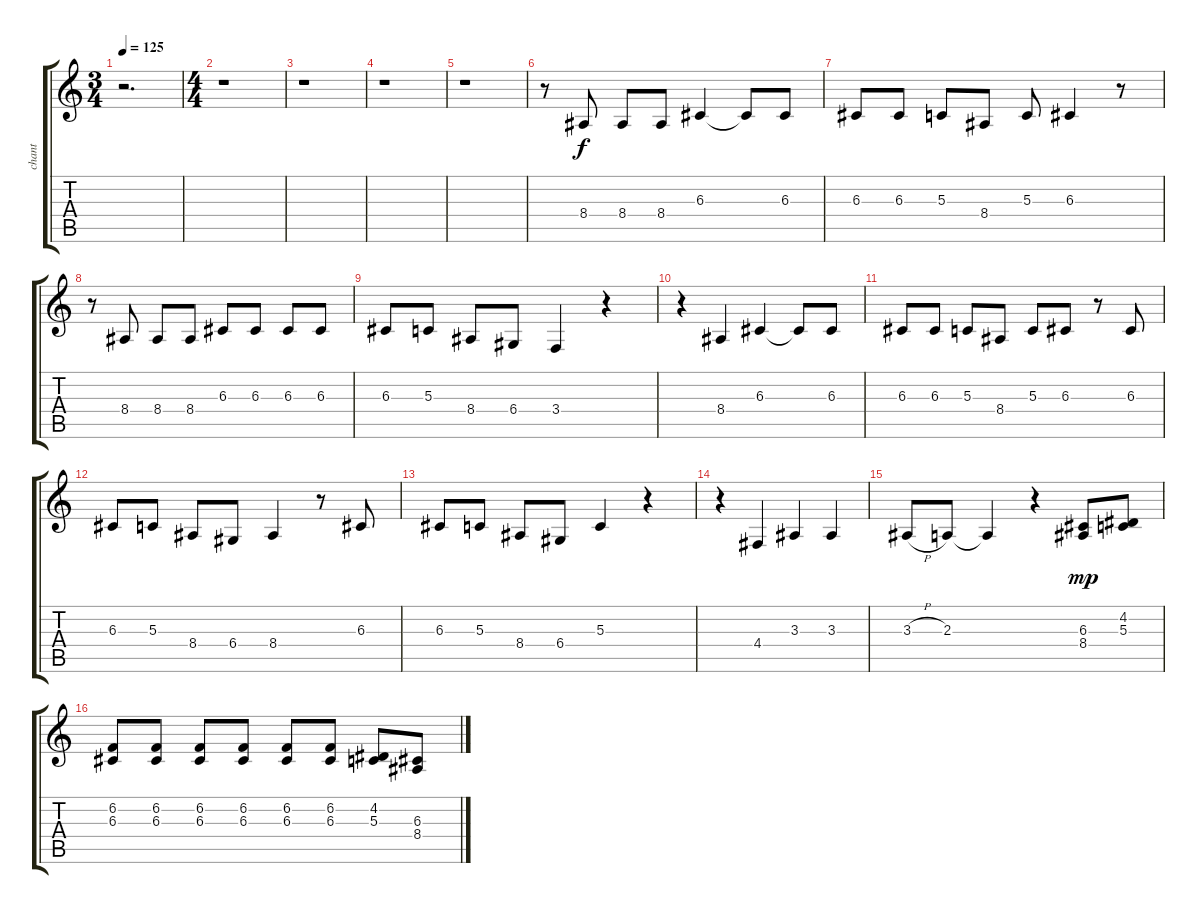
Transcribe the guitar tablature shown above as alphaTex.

\track ("chant" "chant") {instrument lead6voice}
\staff {score tabs}
\tuning (E4 B3 G3 D3 A2 E2) {hide}
\ts (3 4)
\tempo 125
\clef g2
\ks c
r.2{d dy f instrument lead6voice} |
\ts (4 4)
r.1 |
r.1 |
r.1 |
r.1 |
r.8 8.4.8 8.4.8 8.4.8 6.3.4 6.3{t}.8 6.3.8 |
6.3.8 6.3.8 5.3.8 8.4.8 5.3.8 6.3.4 r.8 |
r.8 8.4.8 8.4.8 8.4.8 6.3.8 6.3.8 6.3.8 6.3.8 |
6.3.8 5.3.8 8.4.8 6.4.8 3.4.4 r.4 |
r.4 8.4.4 6.3.4 6.3{t}.8 6.3.8 |
6.3.8 6.3.8 5.3.8 8.4.8 5.3.8 6.3.8 r.8 6.3.8 |
6.3.8 5.3.8 8.4.8 6.4.8 8.4.4 r.8 6.3.8 |
6.3.8 5.3.8 8.4.8 6.4.8 5.3.4 r.4 |
r.4 4.4.4 3.3.4 3.3.4 |
3.3{h}.8 2.3.8 2.3{t}.4 r.4 (6.3 8.4).8{dy mp} (4.2 5.3).8 |
(6.2 6.3).8 (6.2 6.3).8 (6.2 6.3).8 (6.2 6.3).8 (6.2 6.3).8 (6.2 6.3).8 (4.2 5.3).8 (6.3 8.4).8
